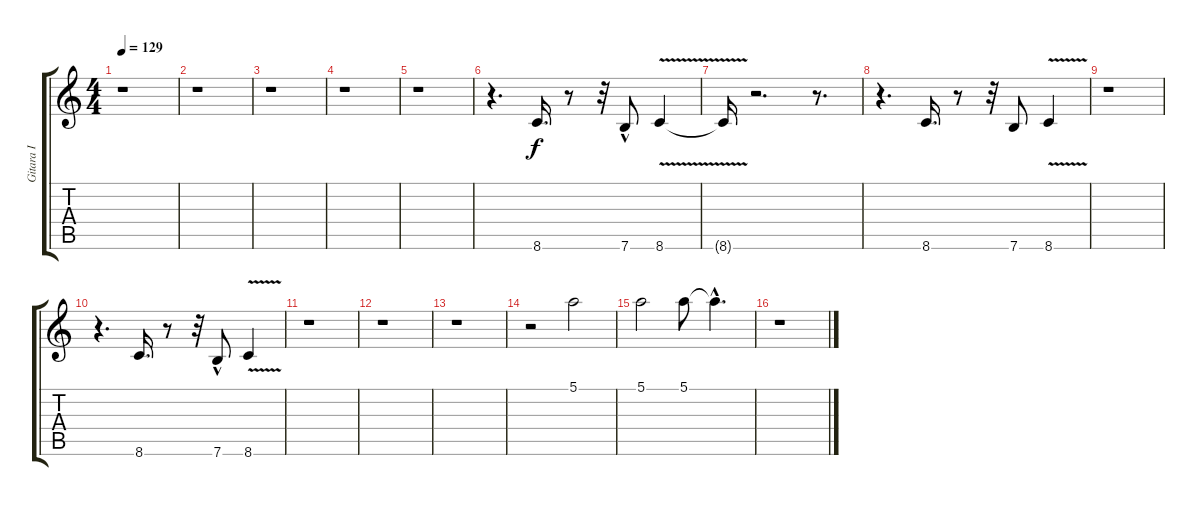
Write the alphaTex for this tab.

\track ("Gitara I" "Gitara I") {instrument distortionguitar}
\staff {score tabs}
\tuning (E4 B3 G3 D3 A2 E2) {hide}
\ts (4 4)
\tempo 129
\clef g2
\ks c
r.1{dy p} |
r.1 |
r.1 |
r.1 |
r.1 |
r.4{d} 8.6.16{d dy f} r.8 r.32 7.6{hac}.8 8.6{v}.4 |
8.6{t}.16 r.2{d} r.8{d} |
r.4{d} 8.6.16{d} r.8 r.32 7.6.8 8.6{v}.4 |
r.1 |
r.4{d} 8.6.16{d} r.8 r.32 7.6{hac}.8 8.6{v}.4 |
r.1 |
r.1 |
r.1 |
r.2 5.1.2 |
5.1.2 5.1.8 5.1{hac t}.4{d} |
r.1
